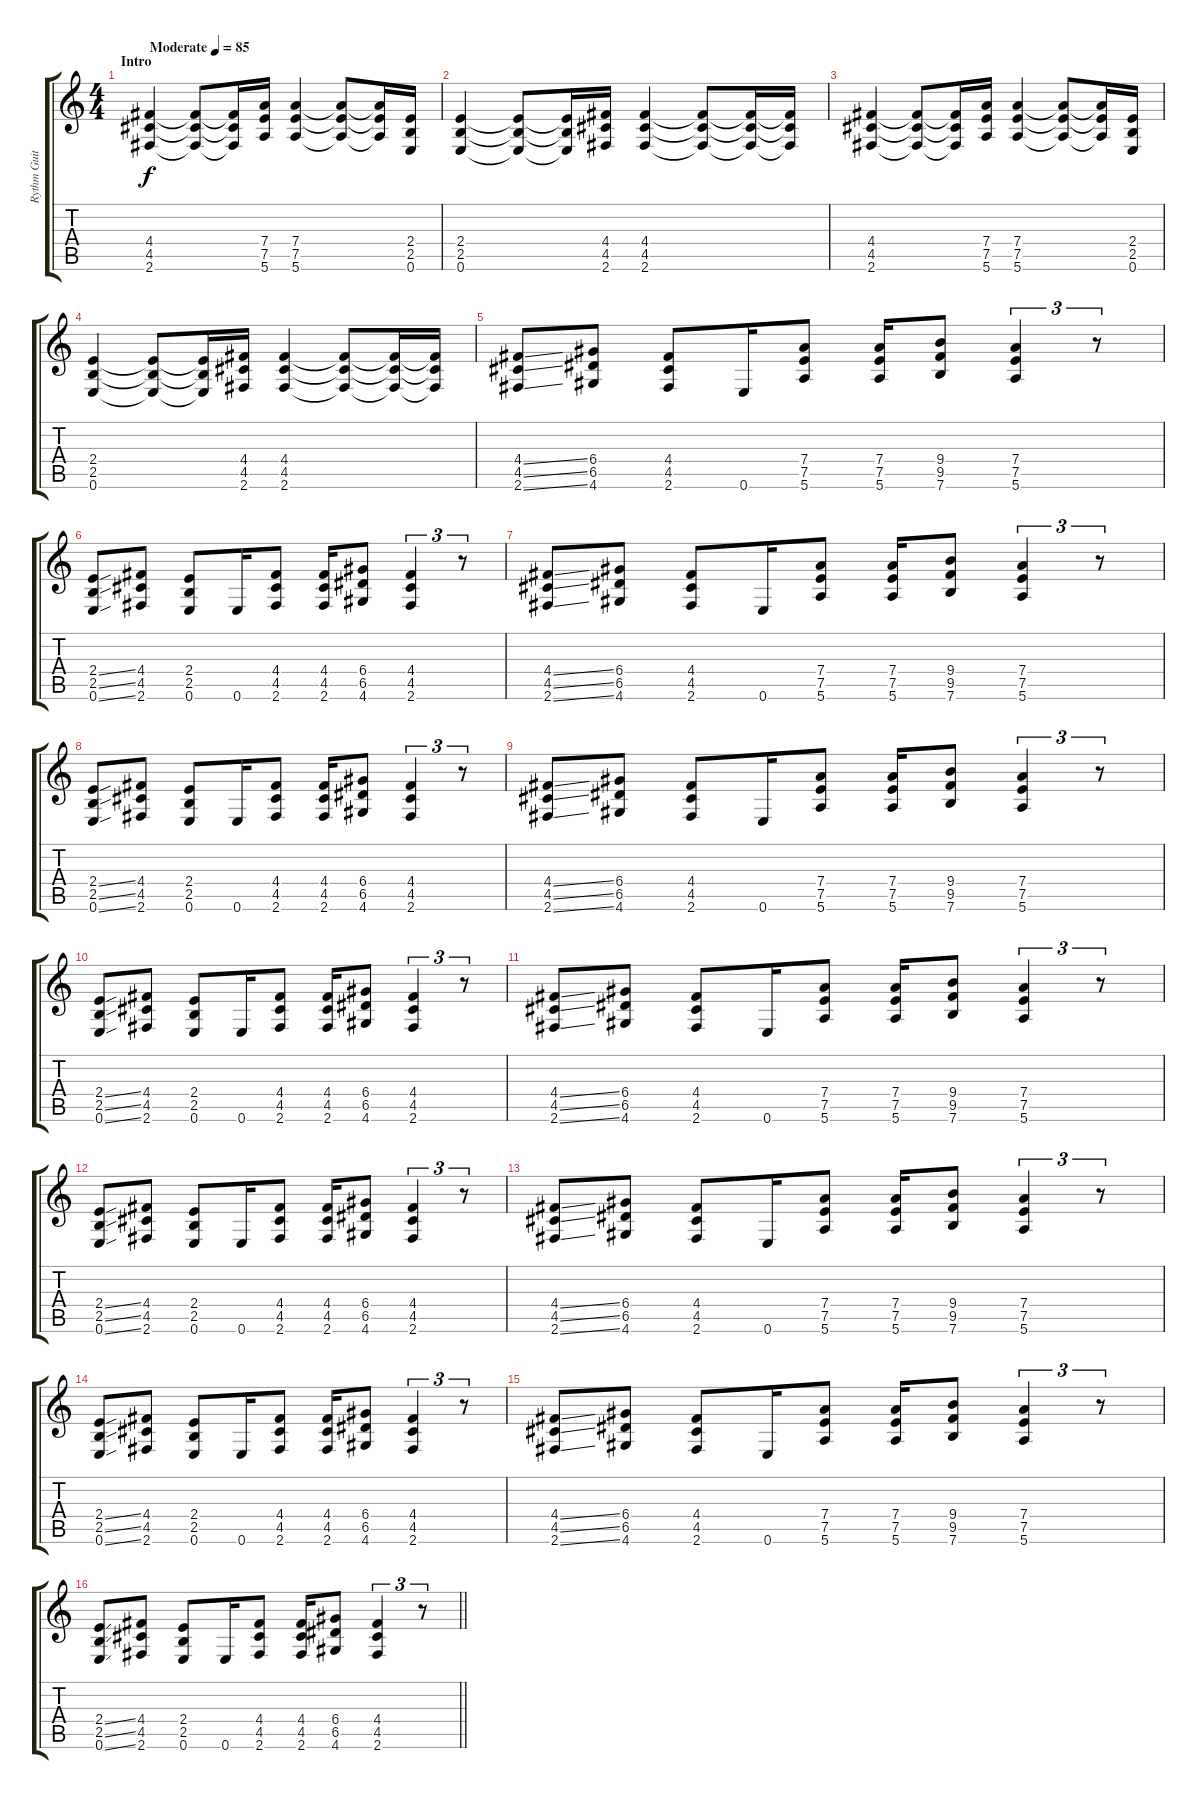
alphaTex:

\track ("Rythm Guitar 2" "Rythm Guit") {instrument overdrivenguitar}
\staff {score tabs}
\tuning (E4 B3 G3 D3 A2 E2) {hide}
\ts (4 4)
\section ("" "Intro")
\tempo (85 "Moderate")
\clef g2
\ks c
(4.4 4.5 2.6).4{dy f instrument overdrivenguitar} (4.4{t} 4.5{t} 2.6{t}).8 (4.4{t} 4.5{t} 2.6{t}).16 (7.4 7.5 5.6).16 (7.4 7.5 5.6).4 (7.4{t} 7.5{t} 5.6{t}).8 (7.4{t} 7.5{t} 5.6{t}).16 (2.4 2.5 0.6).16 |
(2.4 2.5 0.6).4 (2.4{t} 2.5{t} 0.6{t}).8 (2.4{t} 2.5{t} 0.6{t}).16 (4.4 4.5 2.6).16 (4.4 4.5 2.6).4 (4.4{t} 4.5{t} 2.6{t}).8 (4.4{t} 4.5{t} 2.6{t}).16 (4.4{t} 4.5{t} 2.6{t}).16 |
(4.4 4.5 2.6).4 (4.4{t} 4.5{t} 2.6{t}).8 (4.4{t} 4.5{t} 2.6{t}).16 (7.4 7.5 5.6).16 (7.4 7.5 5.6).4 (7.4{t} 7.5{t} 5.6{t}).8 (7.4{t} 7.5{t} 5.6{t}).16 (2.4 2.5 0.6).16 |
(2.4 2.5 0.6).4 (2.4{t} 2.5{t} 0.6{t}).8 (2.4{t} 2.5{t} 0.6{t}).16 (4.4 4.5 2.6).16 (4.4 4.5 2.6).4 (4.4{t} 4.5{t} 2.6{t}).8 (4.4{t} 4.5{t} 2.6{t}).16 (4.4{t} 4.5{t} 2.6{t}).16 |
(4.4{ss} 4.5{ss} 2.6{ss}).8{volume 8} (6.4 6.5 4.6).8 (4.4 4.5 2.6).8 0.6.16 (7.4 7.5 5.6).8 (7.4 7.5 5.6).16 (9.4 9.5 7.6).8 (7.4 7.5 5.6).4{tu (3 2)} r.8{tu (3 2)} |
(2.4{ss} 2.5{ss} 0.6{ss}).8 (4.4 4.5 2.6).8 (2.4 2.5 0.6).8 0.6.16 (4.4 4.5 2.6).8 (4.4 4.5 2.6).16 (6.4 6.5 4.6).8 (4.4 4.5 2.6).4{tu (3 2)} r.8{tu (3 2)} |
(4.4{ss} 4.5{ss} 2.6{ss}).8 (6.4 6.5 4.6).8 (4.4 4.5 2.6).8 0.6.16 (7.4 7.5 5.6).8 (7.4 7.5 5.6).16 (9.4 9.5 7.6).8 (7.4 7.5 5.6).4{tu (3 2)} r.8{tu (3 2)} |
(2.4{ss} 2.5{ss} 0.6{ss}).8 (4.4 4.5 2.6).8 (2.4 2.5 0.6).8 0.6.16 (4.4 4.5 2.6).8 (4.4 4.5 2.6).16 (6.4 6.5 4.6).8 (4.4 4.5 2.6).4{tu (3 2)} r.8{tu (3 2)} |
(4.4{ss} 4.5{ss} 2.6{ss}).8{volume 12} (6.4 6.5 4.6).8 (4.4 4.5 2.6).8 0.6.16 (7.4 7.5 5.6).8 (7.4 7.5 5.6).16 (9.4 9.5 7.6).8 (7.4 7.5 5.6).4{tu (3 2)} r.8{tu (3 2)} |
(2.4{ss} 2.5{ss} 0.6{ss}).8 (4.4 4.5 2.6).8 (2.4 2.5 0.6).8 0.6.16 (4.4 4.5 2.6).8 (4.4 4.5 2.6).16 (6.4 6.5 4.6).8 (4.4 4.5 2.6).4{tu (3 2)} r.8{tu (3 2)} |
(4.4{ss} 4.5{ss} 2.6{ss}).8 (6.4 6.5 4.6).8 (4.4 4.5 2.6).8 0.6.16 (7.4 7.5 5.6).8 (7.4 7.5 5.6).16 (9.4 9.5 7.6).8 (7.4 7.5 5.6).4{tu (3 2)} r.8{tu (3 2)} |
(2.4{ss} 2.5{ss} 0.6{ss}).8 (4.4 4.5 2.6).8 (2.4 2.5 0.6).8 0.6.16 (4.4 4.5 2.6).8 (4.4 4.5 2.6).16 (6.4 6.5 4.6).8 (4.4 4.5 2.6).4{tu (3 2)} r.8{tu (3 2)} |
(4.4{ss} 4.5{ss} 2.6{ss}).8 (6.4 6.5 4.6).8 (4.4 4.5 2.6).8 0.6.16 (7.4 7.5 5.6).8 (7.4 7.5 5.6).16 (9.4 9.5 7.6).8 (7.4 7.5 5.6).4{tu (3 2)} r.8{tu (3 2)} |
(2.4{ss} 2.5{ss} 0.6{ss}).8 (4.4 4.5 2.6).8 (2.4 2.5 0.6).8 0.6.16 (4.4 4.5 2.6).8 (4.4 4.5 2.6).16 (6.4 6.5 4.6).8 (4.4 4.5 2.6).4{tu (3 2)} r.8{tu (3 2)} |
(4.4{ss} 4.5{ss} 2.6{ss}).8 (6.4 6.5 4.6).8 (4.4 4.5 2.6).8 0.6.16 (7.4 7.5 5.6).8 (7.4 7.5 5.6).16 (9.4 9.5 7.6).8 (7.4 7.5 5.6).4{tu (3 2)} r.8{tu (3 2)} |
\barLineRight lightlight
(2.4{ss} 2.5{ss} 0.6{ss}).8 (4.4 4.5 2.6).8 (2.4 2.5 0.6).8 0.6.16 (4.4 4.5 2.6).8 (4.4 4.5 2.6).16 (6.4 6.5 4.6).8 (4.4 4.5 2.6).4{tu (3 2)} r.8{tu (3 2)}
